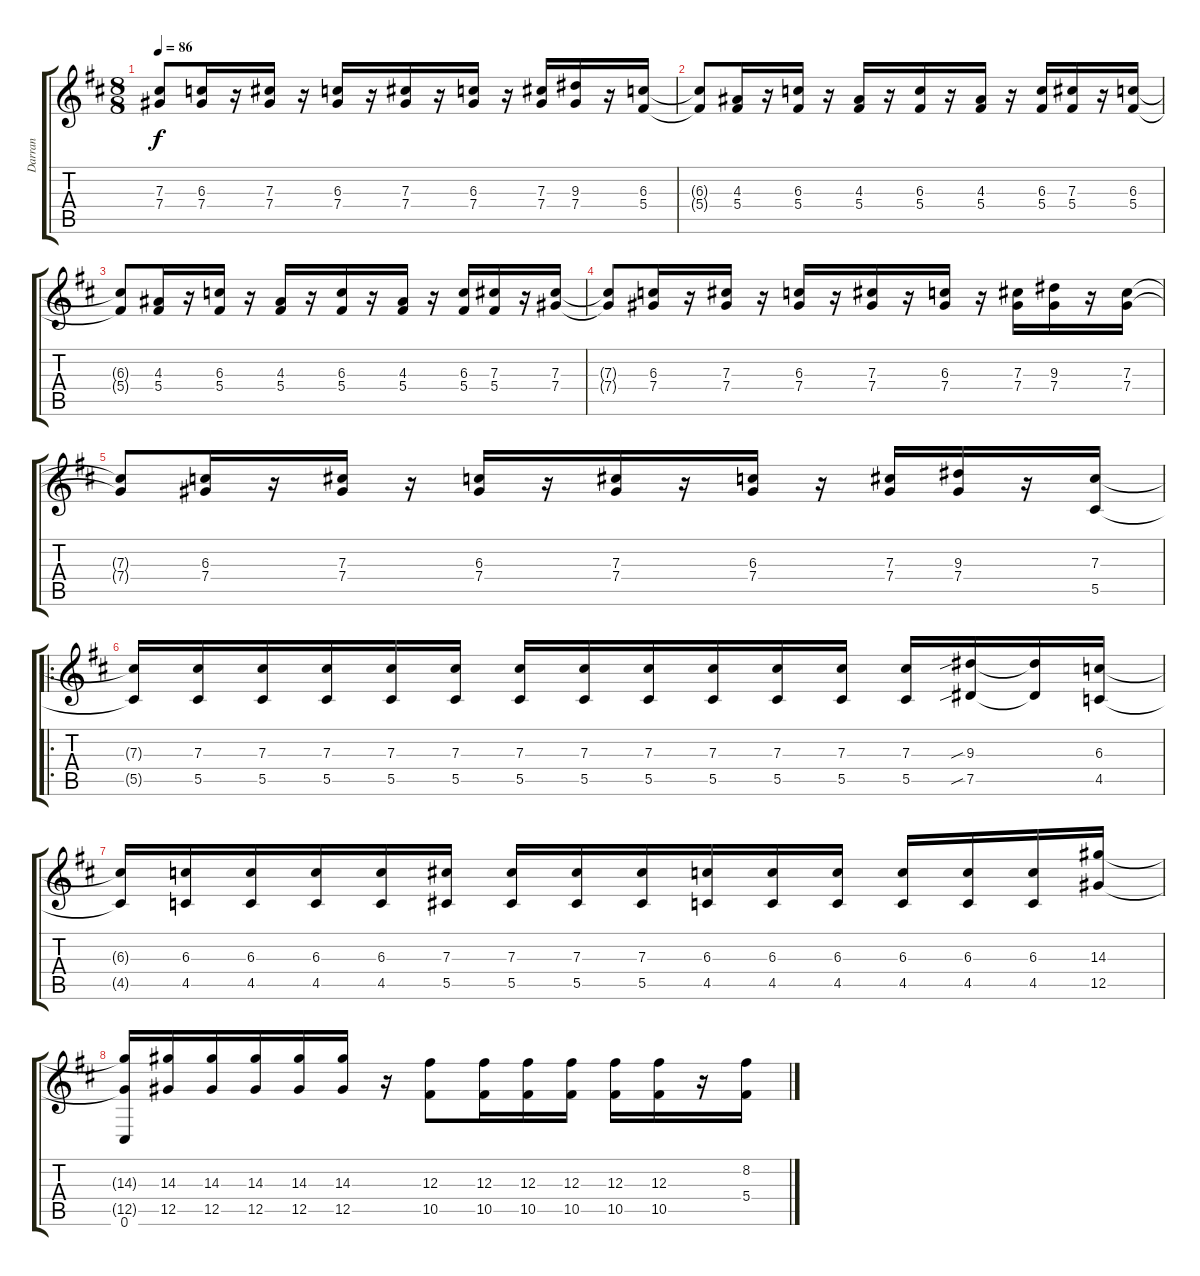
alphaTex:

\track ("Darran" "Darran") {instrument distortionguitar}
\staff {score tabs}
\tuning (Eb4 Bb3 Gb3 Db3 Ab2 Db2) {hide}
\ts (8 8)
\tempo 86
\clef g2
\ks d
(7.3{t} 7.4{t}).8{dy f} (6.3 7.4).16 r.16 (7.3 7.4).16 r.16 (6.3 7.4).16 r.16 (7.3 7.4).16 r.16 (6.3 7.4).16 r.16 (7.3 7.4).16 (9.3 7.4).16 r.16 (6.3 5.4).16 |
(6.3{t} 5.4{t}).8 (4.3 5.4).16 r.16 (6.3 5.4).16 r.16 (4.3 5.4).16 r.16 (6.3 5.4).16 r.16 (4.3 5.4).16 r.16 (6.3 5.4).16 (7.3 5.4).16 r.16 (6.3 5.4).16 |
(6.3{t} 5.4{t}).8 (4.3 5.4).16 r.16 (6.3 5.4).16 r.16 (4.3 5.4).16 r.16 (6.3 5.4).16 r.16 (4.3 5.4).16 r.16 (6.3 5.4).16 (7.3 5.4).16 r.16 (7.3 7.4).16 |
(7.3{t} 7.4{t}).8 (6.3 7.4).16 r.16 (7.3 7.4).16 r.16 (6.3 7.4).16 r.16 (7.3 7.4).16 r.16 (6.3 7.4).16 r.16 (7.3 7.4).16 (9.3 7.4).16 r.16 (7.3 7.4).16 |
(7.3{t} 7.4{t}).8 (6.3 7.4).16 r.16 (7.3 7.4).16 r.16 (6.3 7.4).16 r.16 (7.3 7.4).16 r.16 (6.3 7.4).16 r.16 (7.3 7.4).16 (9.3 7.4).16 r.16 (7.3 5.5).16 |
\ro
(7.3{t} 5.5{t}).16 (7.3 5.5).16 (7.3 5.5).16 (7.3 5.5).16 (7.3 5.5).16 (7.3 5.5).16 (7.3 5.5).16 (7.3 5.5).16 (7.3 5.5).16 (7.3 5.5).16 (7.3 5.5).16 (7.3 5.5).16 (7.3 5.5).16 (9.3{sib} 7.5{sib}).16 (9.3{t} 7.5{t}).16 (6.3 4.5).16 |
(6.3{t} 4.5{t}).16 (6.3 4.5).16 (6.3 4.5).16 (6.3 4.5).16 (6.3 4.5).16 (7.3 5.5).16 (7.3 5.5).16 (7.3 5.5).16 (7.3 5.5).16 (6.3 4.5).16 (6.3 4.5).16 (6.3 4.5).16 (6.3 4.5).16 (6.3 4.5).16 (6.3 4.5).16 (14.3 12.5).16 |
(14.3{t} 12.5{t} 0.6).16 (14.3 12.5).16 (14.3 12.5).16 (14.3 12.5).16 (14.3 12.5).16 (14.3 12.5).16 r.16 (12.3 10.5).8 (12.3 10.5).16 (12.3 10.5).16 (12.3 10.5).16 (12.3 10.5).16 (12.3 10.5).16 r.16 (8.2 5.4).16
